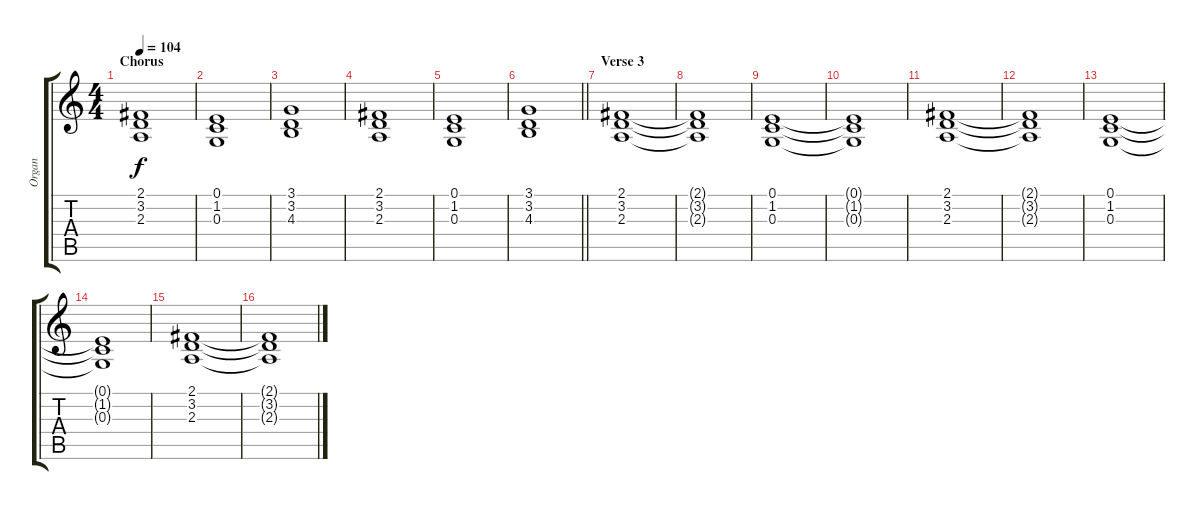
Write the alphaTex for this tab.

\track ("Organ" "Organ") {instrument percussiveorgan}
\staff {score tabs}
\tuning (E4 B3 G3 D3 A2 E2) {hide}
\ts (4 4)
\section ("" "Chorus")
\tempo 104
\clef g2
\ks c
(2.1 3.2 2.3).1{dy f} |
(0.1 1.2 0.3).1 |
(3.1 3.2 4.3).1 |
(2.1 3.2 2.3).1 |
(0.1 1.2 0.3).1 |
\barLineRight lightlight
(3.1 3.2 4.3).1 |
\section ("" "Verse 3")
(2.1 3.2 2.3).1 |
(2.1{t} 3.2{t} 2.3{t}).1 |
(0.1 1.2 0.3).1 |
(0.1{t} 1.2{t} 0.3{t}).1 |
(2.1 3.2 2.3).1 |
(2.1{t} 3.2{t} 2.3{t}).1 |
(0.1 1.2 0.3).1 |
(0.1{t} 1.2{t} 0.3{t}).1 |
(2.1 3.2 2.3).1 |
(2.1{t} 3.2{t} 2.3{t}).1
